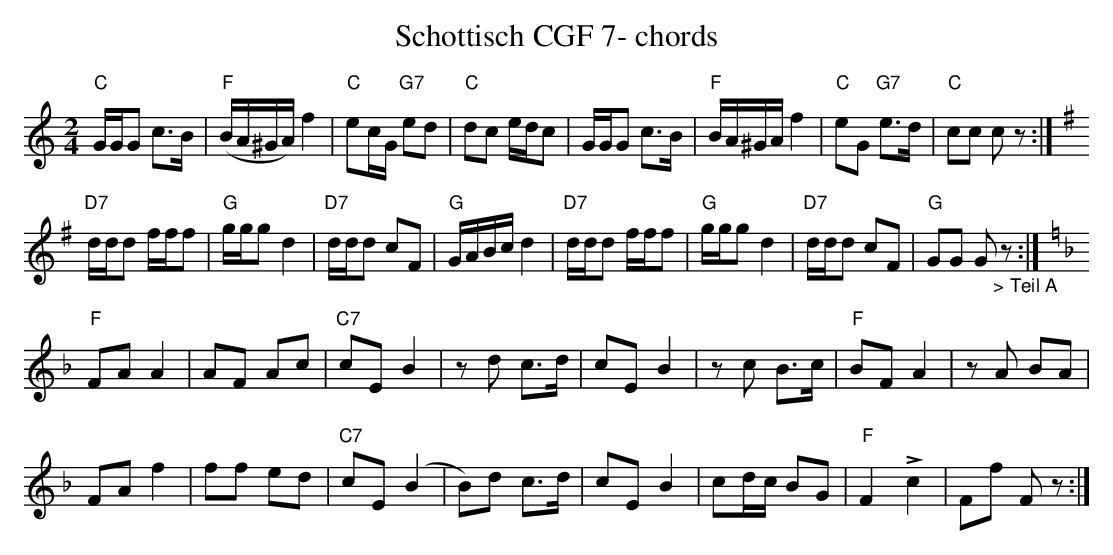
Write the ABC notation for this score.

X:1
T:Schottisch CGF 7- chords
M:2/4
L:1/16
K:Cmaj%%MIDI gchordon
"C"GGG2 c3B | "F"(BA^GA) f4 | "C"e2cG "G7"e2d2 | "C"d2c2 edc2 | GGG2 c3B | "F"BA^GA f4 | "C"e2G2 "G7"e3d | "C"c2c2 c2z2 :|
K:Gmaj
"D7"ddd2 fff2 | "G"ggg2 d4 | "D7"ddd2 c2F2 | "G"GABc d4 | "D7"ddd2 fff2 | "G"ggg2 d4 | "D7"ddd2 c2F2 | "G"G2G2 G2"_> Teil A"z2 :|
K:Fmaj
L:1/8
"F"FA A2 | AF Ac | "C7"cE B2 | zd c>d | cE B2 | zc B>c | "F"BF A2 | zA BA |
FA f2 | ff ed | "C7"cE (B2 | B)d c>d | cE B2 | cd/2c/2 BG | "F"F2 !>!c2 | Ff Fz :|
